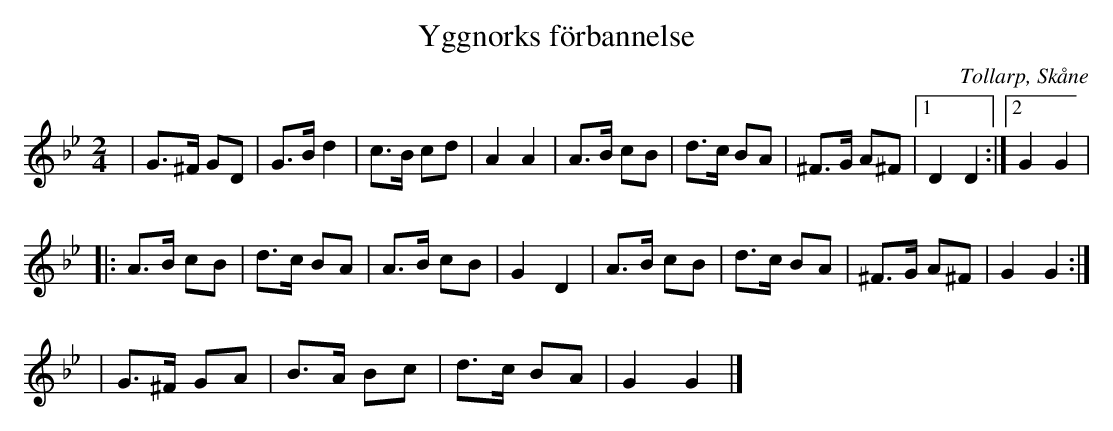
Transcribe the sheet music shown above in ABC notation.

X:1
T:Yggnorks förbannelse
O:Tollarp, Skåne
M:2/4
L:1/8
K:Gm
|G3/2^F/2 GD | G3/2B/2 d2 | c3/2B/2 cd | A2A2 | A3/2B/2 cB | d3/2c/2 BA | ^F3/2G/2 A^F |1 D2D2:|2 G2G2|
|:A3/2B/2 cB | d3/2c/2 BA | A3/2B/2 cB | G2D2 | A3/2B/2 cB | d3/2c/2 BA | ^F3/2G/2 A^F | G2G2:|
|G3/2^F/2 GA | B3/2A/2 Bc | d3/2c/2 BA | G2G2 |]
